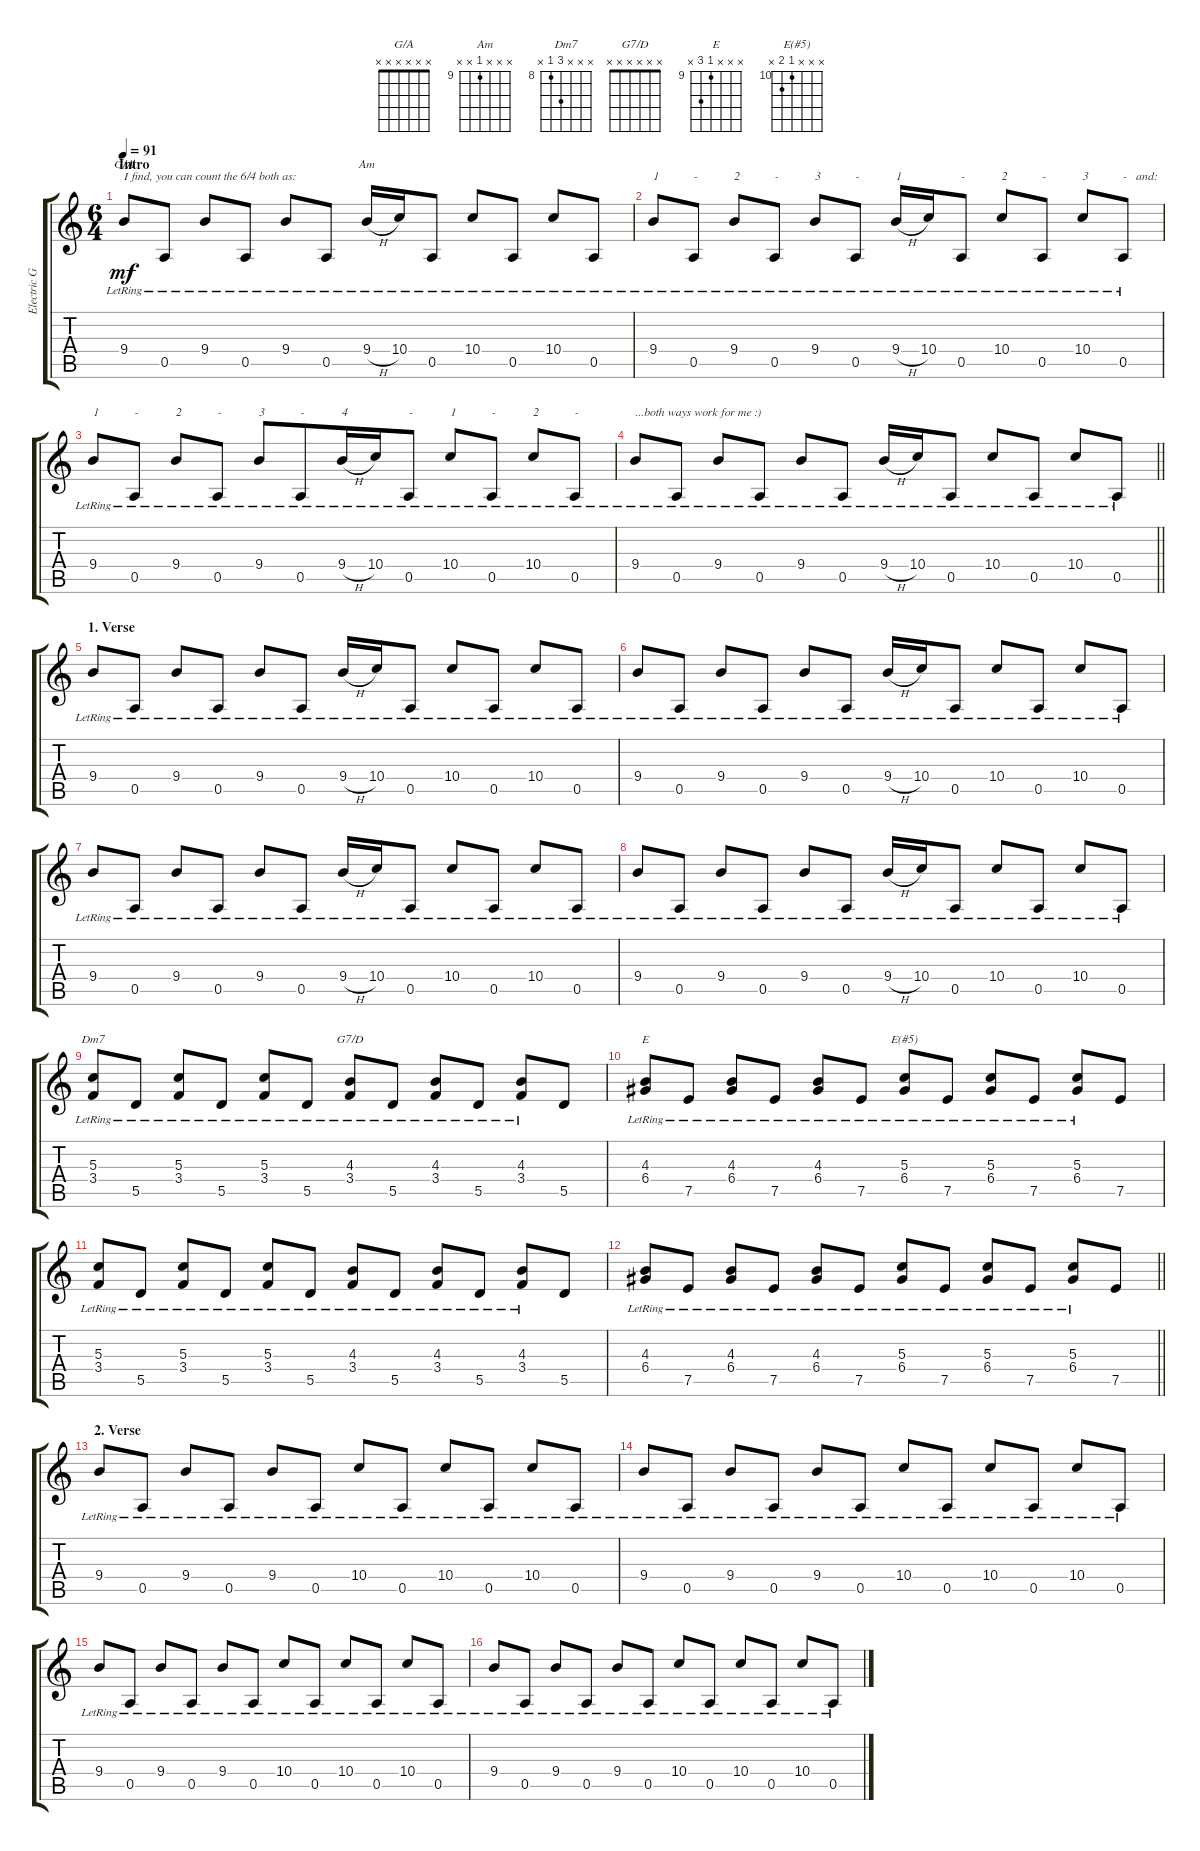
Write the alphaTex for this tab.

\track ("Electric Guitar: main" "Electric G") {instrument electricguitarclean}
\staff {score tabs}
\tuning (E4 B3 G3 D3 A2 E2) {hide}
\chord ("G/A" x x x x x x)
\chord ("Am" x x x 9 x x) {firstfret 9}
\chord ("Dm7" x x x 10 8 x) {firstfret 8}
\chord ("G7/D" x x x x x x)
\chord ("E" x x x 9 11 x) {firstfret 9}
\chord ("E(#5)" x x x 10 11 x) {firstfret 10}
\ts (6 4)
\section ("" "Intro")
\tempo 91
\clef g2
\ks c
9.4{lr}.8{ch "G/A" txt "I find, you can count the 6/4 both as:" dy mf instrument electricguitarclean} 0.5{lr}.8 9.4{lr}.8 0.5{lr}.8 9.4{lr}.8 0.5{lr}.8 9.4{h lr}.16{ch "Am"} 10.4{lr}.16 0.5{lr}.8 10.4{lr}.8 0.5{lr}.8 10.4{lr}.8 0.5{lr}.8 |
9.4{lr}.8{txt "1"} 0.5{lr}.8{txt "-"} 9.4{lr}.8{txt "2"} 0.5{lr}.8{txt "-"} 9.4{lr}.8{txt "3"} 0.5{lr}.8{txt "-"} 9.4{h lr}.16{txt "1"} 10.4{lr}.16 0.5{lr}.8{txt "-"} 10.4{lr}.8{txt "2"} 0.5{lr}.8{txt "-"} 10.4{lr}.8{txt "3"} 0.5{lr}.8{txt "-   and:"} |
9.4{lr}.8{txt "1"} 0.5{lr}.8{txt "-"} 9.4{lr}.8{txt "2"} 0.5{lr}.8{txt "-" beam split} 9.4{lr}.8{txt "3"} 0.5{lr}.8{txt "-" beam merge} 9.4{h lr}.16{txt "4"} 10.4{lr}.16 0.5{lr}.8{txt "-" beam split} 10.4{lr}.8{txt "1"} 0.5{lr}.8{txt "-"} 10.4{lr}.8{txt "2"} 0.5{lr}.8{txt "-"} |
\barLineRight lightlight
9.4{lr}.8{txt "...both ways work for me :)"} 0.5{lr}.8 9.4{lr}.8 0.5{lr}.8 9.4{lr}.8 0.5{lr}.8 9.4{h lr}.16 10.4{lr}.16 0.5{lr}.8 10.4{lr}.8 0.5{lr}.8 10.4{lr}.8 0.5{lr}.8 |
\section ("" "1. Verse")
9.4{lr}.8 0.5{lr}.8 9.4{lr}.8 0.5{lr}.8 9.4{lr}.8 0.5{lr}.8 9.4{h lr}.16 10.4{lr}.16 0.5{lr}.8 10.4{lr}.8 0.5{lr}.8 10.4{lr}.8 0.5{lr}.8 |
9.4{lr}.8 0.5{lr}.8 9.4{lr}.8 0.5{lr}.8 9.4{lr}.8 0.5{lr}.8 9.4{h lr}.16 10.4{lr}.16 0.5{lr}.8 10.4{lr}.8 0.5{lr}.8 10.4{lr}.8 0.5{lr}.8 |
9.4{lr}.8 0.5{lr}.8 9.4{lr}.8 0.5{lr}.8 9.4{lr}.8 0.5{lr}.8 9.4{h lr}.16 10.4{lr}.16 0.5{lr}.8 10.4{lr}.8 0.5{lr}.8 10.4{lr}.8 0.5{lr}.8 |
9.4{lr}.8 0.5{lr}.8 9.4{lr}.8 0.5{lr}.8 9.4{lr}.8 0.5{lr}.8 9.4{h lr}.16 10.4{lr}.16 0.5{lr}.8 10.4{lr}.8 0.5{lr}.8 10.4{lr}.8 0.5{lr}.8 |
(5.3{lr} 3.4{lr}).8{ch "Dm7"} 5.5{lr}.8 (5.3{lr} 3.4{lr}).8 5.5{lr}.8 (5.3{lr} 3.4{lr}).8 5.5{lr}.8 (4.3{lr} 3.4{lr}).8{ch "G7/D"} 5.5{lr}.8 (4.3{lr} 3.4{lr}).8 5.5{lr}.8 (4.3{lr} 3.4{lr}).8 5.5.8 |
(4.3{lr} 6.4{lr}).8{ch "E"} 7.5{lr}.8 (4.3{lr} 6.4{lr}).8 7.5{lr}.8 (4.3{lr} 6.4{lr}).8 7.5{lr}.8 (5.3{lr} 6.4{lr}).8{ch "E(#5)"} 7.5{lr}.8 (5.3{lr} 6.4{lr}).8 7.5{lr}.8 (5.3{lr} 6.4{lr}).8 7.5.8 |
(5.3{lr} 3.4{lr}).8 5.5{lr}.8 (5.3{lr} 3.4{lr}).8 5.5{lr}.8 (5.3{lr} 3.4{lr}).8 5.5{lr}.8 (4.3{lr} 3.4{lr}).8 5.5{lr}.8 (4.3{lr} 3.4{lr}).8 5.5{lr}.8 (4.3{lr} 3.4{lr}).8 5.5.8 |
\barLineRight lightlight
(4.3{lr} 6.4{lr}).8 7.5{lr}.8 (4.3{lr} 6.4{lr}).8 7.5{lr}.8 (4.3{lr} 6.4{lr}).8 7.5{lr}.8 (5.3{lr} 6.4{lr}).8 7.5{lr}.8 (5.3{lr} 6.4{lr}).8 7.5{lr}.8 (5.3{lr} 6.4).8 7.5.8 |
\section ("" "2. Verse")
9.4{lr}.8 0.5{lr}.8 9.4{lr}.8 0.5{lr}.8 9.4{lr}.8 0.5{lr}.8 10.4{lr}.8 0.5{lr}.8 10.4{lr}.8 0.5{lr}.8 10.4{lr}.8 0.5{lr}.8 |
9.4{lr}.8 0.5{lr}.8 9.4{lr}.8 0.5{lr}.8 9.4{lr}.8 0.5{lr}.8 10.4{lr}.8 0.5{lr}.8 10.4{lr}.8 0.5{lr}.8 10.4{lr}.8 0.5{lr}.8 |
9.4{lr}.8 0.5{lr}.8 9.4{lr}.8 0.5{lr}.8 9.4{lr}.8 0.5{lr}.8 10.4{lr}.8 0.5{lr}.8 10.4{lr}.8 0.5{lr}.8 10.4{lr}.8 0.5{lr}.8 |
9.4{lr}.8 0.5{lr}.8 9.4{lr}.8 0.5{lr}.8 9.4{lr}.8 0.5{lr}.8 10.4{lr}.8 0.5{lr}.8 10.4{lr}.8 0.5{lr}.8 10.4{lr}.8 0.5{lr}.8
